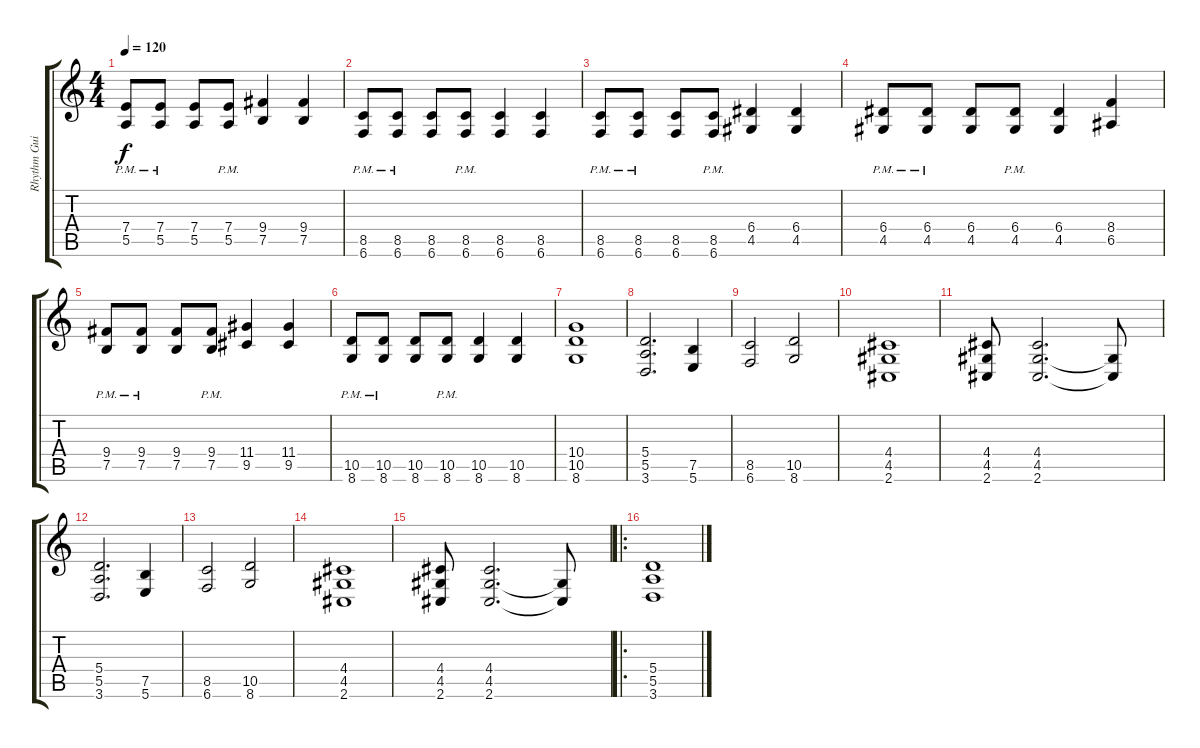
\track ("Rhythm Guitar 1" "Rhythm Gui") {instrument distortionguitar}
\staff {score tabs}
\tuning (B3 Gb3 D3 A2 E2 B1) {hide}
\ts (4 4)
\tempo 120
\clef g2
\ks c
(7.4{pm} 5.5{pm}).8{dy f} (7.4{pm} 5.5{pm}).8 (7.4 5.5).8 (7.4{pm} 5.5{pm}).8 (9.4 7.5).4 (9.4 7.5).4 |
(8.5{pm} 6.6{pm}).8 (8.5{pm} 6.6{pm}).8 (8.5 6.6).8 (8.5{pm} 6.6{pm}).8 (8.5 6.6).4 (8.5 6.6).4 |
(8.5{pm} 6.6{pm}).8 (8.5{pm} 6.6{pm}).8 (8.5 6.6).8 (8.5{pm} 6.6{pm}).8 (6.4 4.5).4 (6.4 4.5).4 |
(6.4{pm} 4.5{pm}).8 (6.4{pm} 4.5{pm}).8 (6.4 4.5).8 (6.4{pm} 4.5{pm}).8 (6.4 4.5).4 (8.4 6.5).4 |
(9.4{pm} 7.5{pm}).8 (9.4{pm} 7.5{pm}).8 (9.4 7.5).8 (9.4{pm} 7.5{pm}).8 (11.4 9.5).4 (11.4 9.5).4 |
(10.5{pm} 8.6{pm}).8 (10.5{pm} 8.6{pm}).8 (10.5 8.6).8 (10.5{pm} 8.6{pm}).8 (10.5 8.6).4 (10.5 8.6).4 |
(10.4 10.5 8.6).1 |
(5.4 5.5 3.6).2{d} (7.5 5.6).4 |
(8.5 6.6).2 (10.5 8.6).2 |
(4.4 4.5 2.6).1 |
(4.4 4.5 2.6).8 (4.4 4.5 2.6).2{d} (4.5{t} 2.6{t}).8 |
(5.4 5.5 3.6).2{d} (7.5 5.6).4 |
(8.5 6.6).2 (10.5 8.6).2 |
(4.4 4.5 2.6).1 |
(4.4 4.5 2.6).8 (4.4 4.5 2.6).2{d} (4.5{t} 2.6{t}).8 |
\ro
(5.4 5.5 3.6).1
